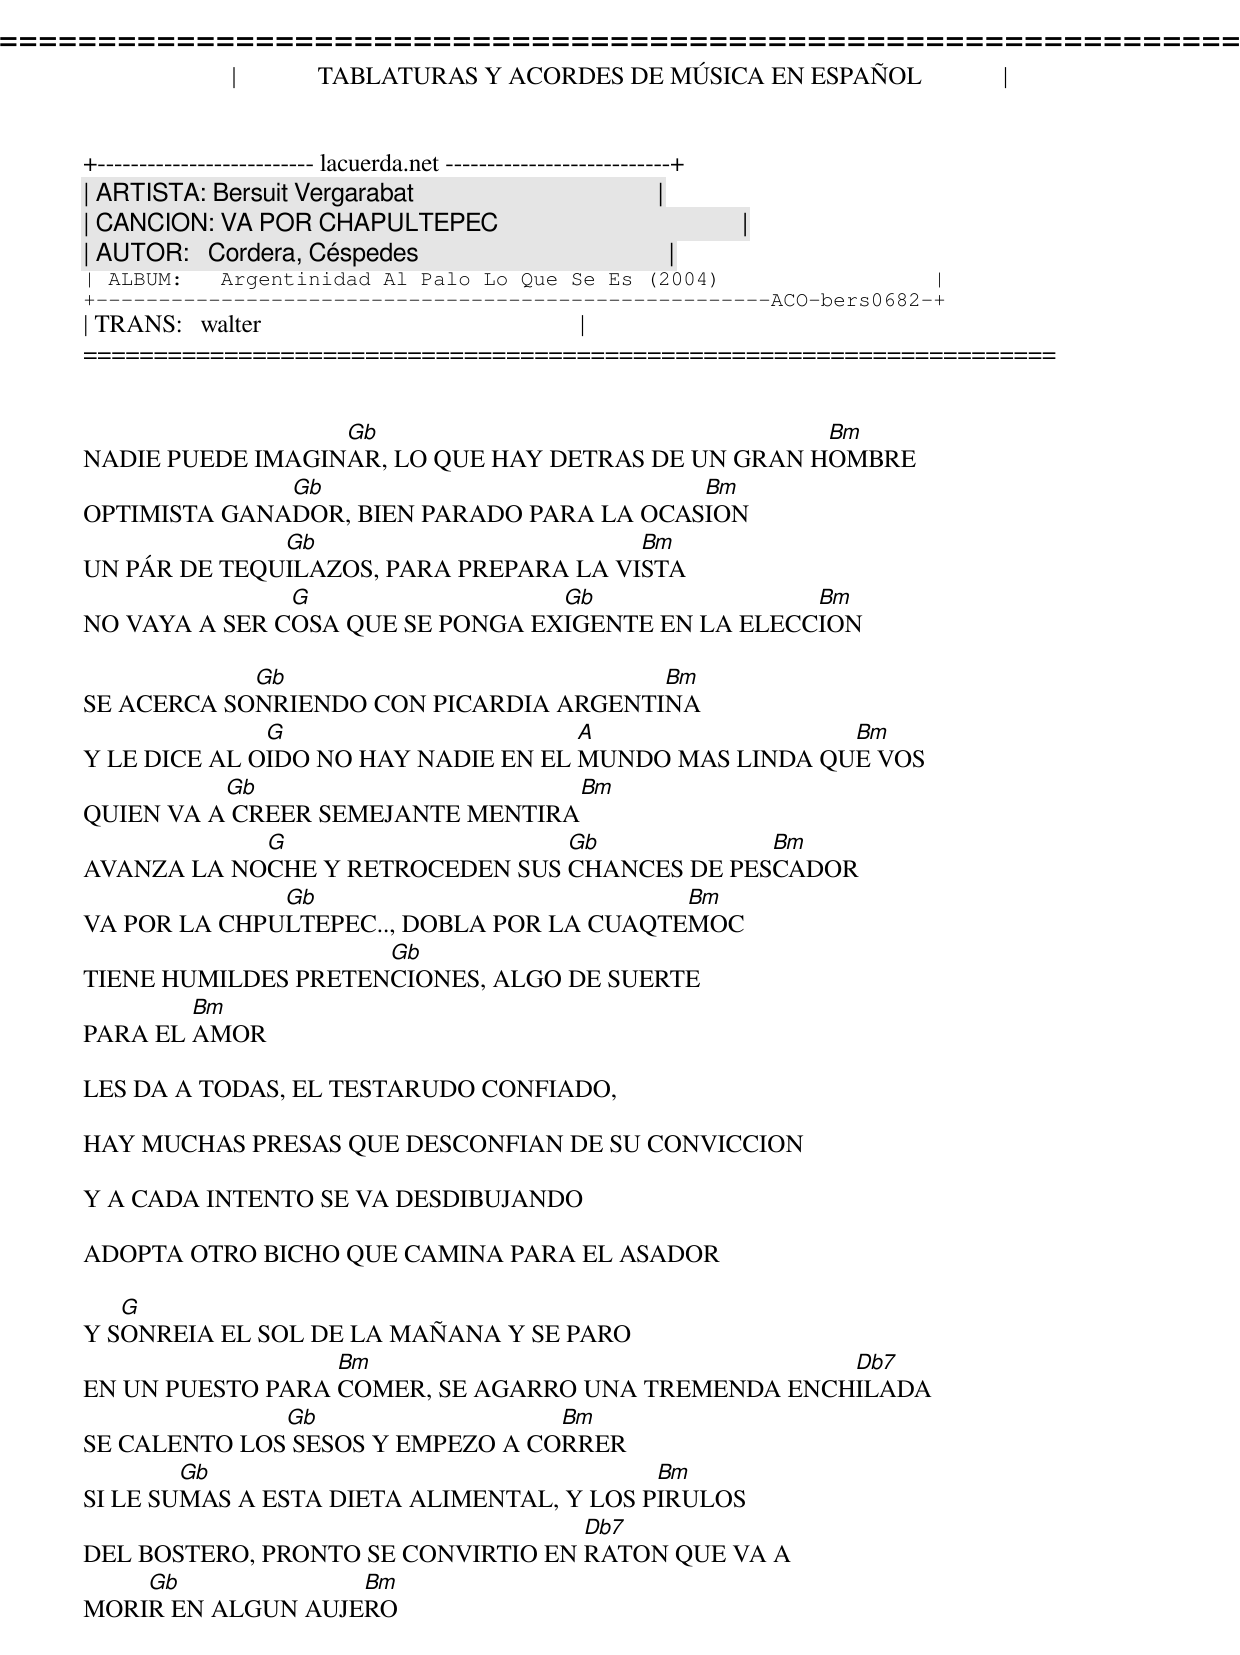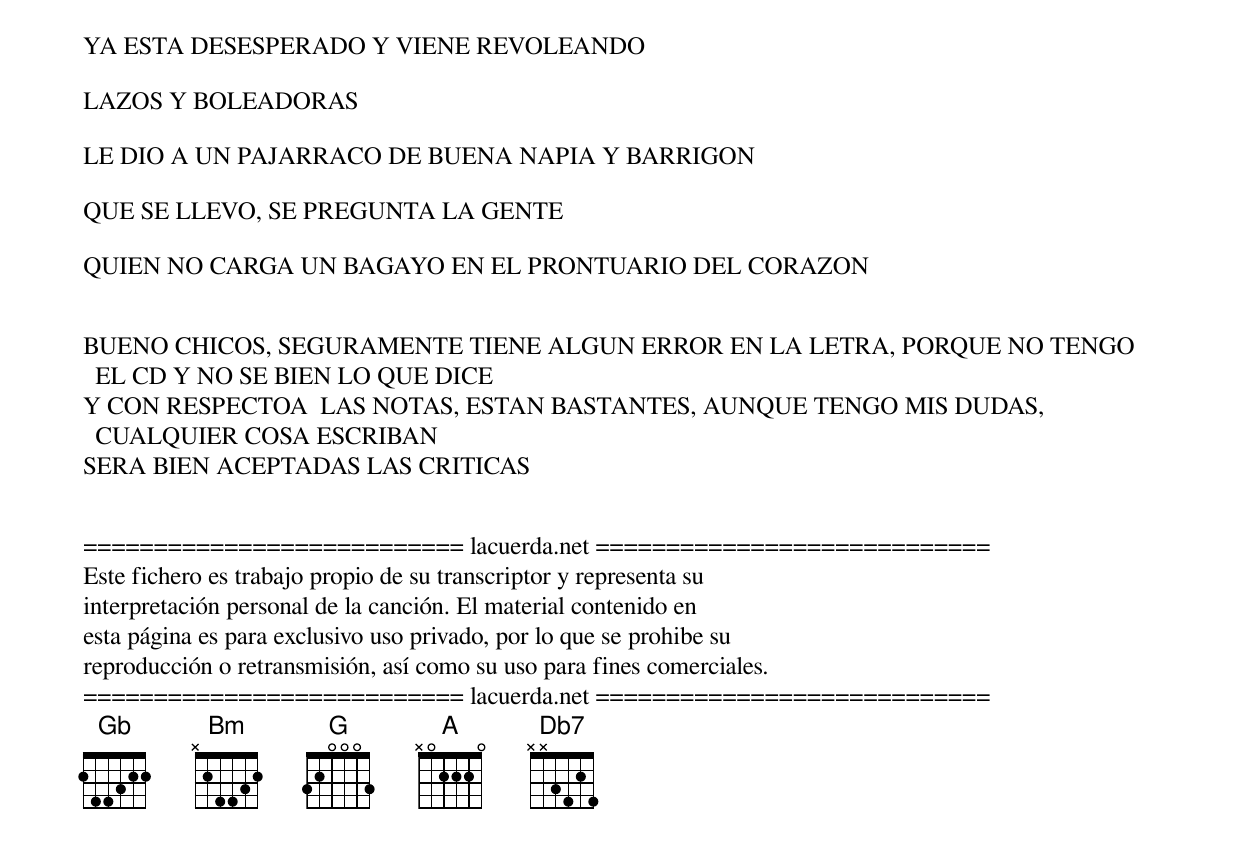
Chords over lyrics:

=====================================================================
|             TABLATURAS Y ACORDES DE MÚSICA EN ESPAÑOL             |
+-------------------------- lacuerda.net ---------------------------+
| ARTISTA: Bersuit Vergarabat                                       |
| CANCION: VA POR CHAPULTEPEC                                       |
| AUTOR:   Cordera, Céspedes                                        |
| ALBUM:   Argentinidad Al Palo Lo Que Se Es (2004)                 |
+------------------------------------------------------ACO-bers0682-+
| TRANS:   walter                                                   |
=====================================================================


                  Gb                                Bm
NADIE PUEDE IMAGINAR, LO QUE HAY DETRAS DE UN GRAN HOMBRE
              Gb                           Bm
OPTIMISTA GANADOR, BIEN PARADO PARA LA OCASION
              Gb                        Bm
UN PÁR DE TEQUILAZOS, PARA PREPARA LA VISTA
               G                  Gb                Bm
NO VAYA A SER COSA QUE SE PONGA EXIGENTE EN LA ELECCION

            Gb                          Bm
SE ACERCA SONRIENDO CON PICARDIA ARGENTINA
              G                      A                 Bm
Y LE DICE AL OIDO NO HAY NADIE EN EL MUNDO MAS LINDA QUE VOS
          Gb                      Bm
QUIEN VA A CREER SEMEJANTE MENTIRA
            G                    Gb            Bm
AVANZA LA NOCHE Y RETROCEDEN SUS CHANCES DE PESCADOR
              Gb                           Bm
VA POR LA CHPULTEPEC.., DOBLA POR LA CUAQTEMOC
                     Gb
TIENE HUMILDES PRETENCIONES, ALGO DE SUERTE
        Bm
PARA EL AMOR

LES DA A TODAS, EL TESTARUDO CONFIADO,

HAY MUCHAS PRESAS QUE DESCONFIAN DE SU CONVICCION

Y A CADA INTENTO SE VA DESDIBUJANDO

ADOPTA OTRO BICHO QUE CAMINA PARA EL ASADOR

   G
Y SONREIA EL SOL DE LA MAÑANA Y SE PARO
                  Bm                                Db7
EN UN PUESTO PARA COMER, SE AGARRO UNA TREMENDA ENCHILADA
              Gb                  Bm
SE CALENTO LOS SESOS Y EMPEZO A CORRER
        Gb                                 Bm
SI LE SUMAS A ESTA DIETA ALIMENTAL, Y LOS PIRULOS
                                    Db7
DEL BOSTERO, PRONTO SE CONVIRTIO EN RATON QUE VA A
    Gb             Bm
MORIR EN ALGUN AUJERO

YA ESTA DESESPERADO Y VIENE REVOLEANDO

LAZOS Y BOLEADORAS

LE DIO A UN PAJARRACO DE BUENA NAPIA Y BARRIGON

QUE SE LLEVO, SE PREGUNTA LA GENTE

QUIEN NO CARGA UN BAGAYO EN EL PRONTUARIO DEL CORAZON


BUENO CHICOS, SEGURAMENTE TIENE ALGUN ERROR EN LA LETRA, PORQUE NO TENGO EL CD Y NO SE BIEN LO QUE DICE
Y CON RESPECTOA  LAS NOTAS, ESTAN BASTANTES, AUNQUE TENGO MIS DUDAS, CUALQUIER COSA ESCRIBAN
SERA BIEN ACEPTADAS LAS CRITICAS


=========================== lacuerda.net ============================
Este fichero es trabajo propio de su transcriptor y representa su
interpretación personal de la canción. El material contenido en
esta página es para exclusivo uso privado, por lo que se prohibe su
reproducción o retransmisión, así como su uso para fines comerciales.
=========================== lacuerda.net ============================
